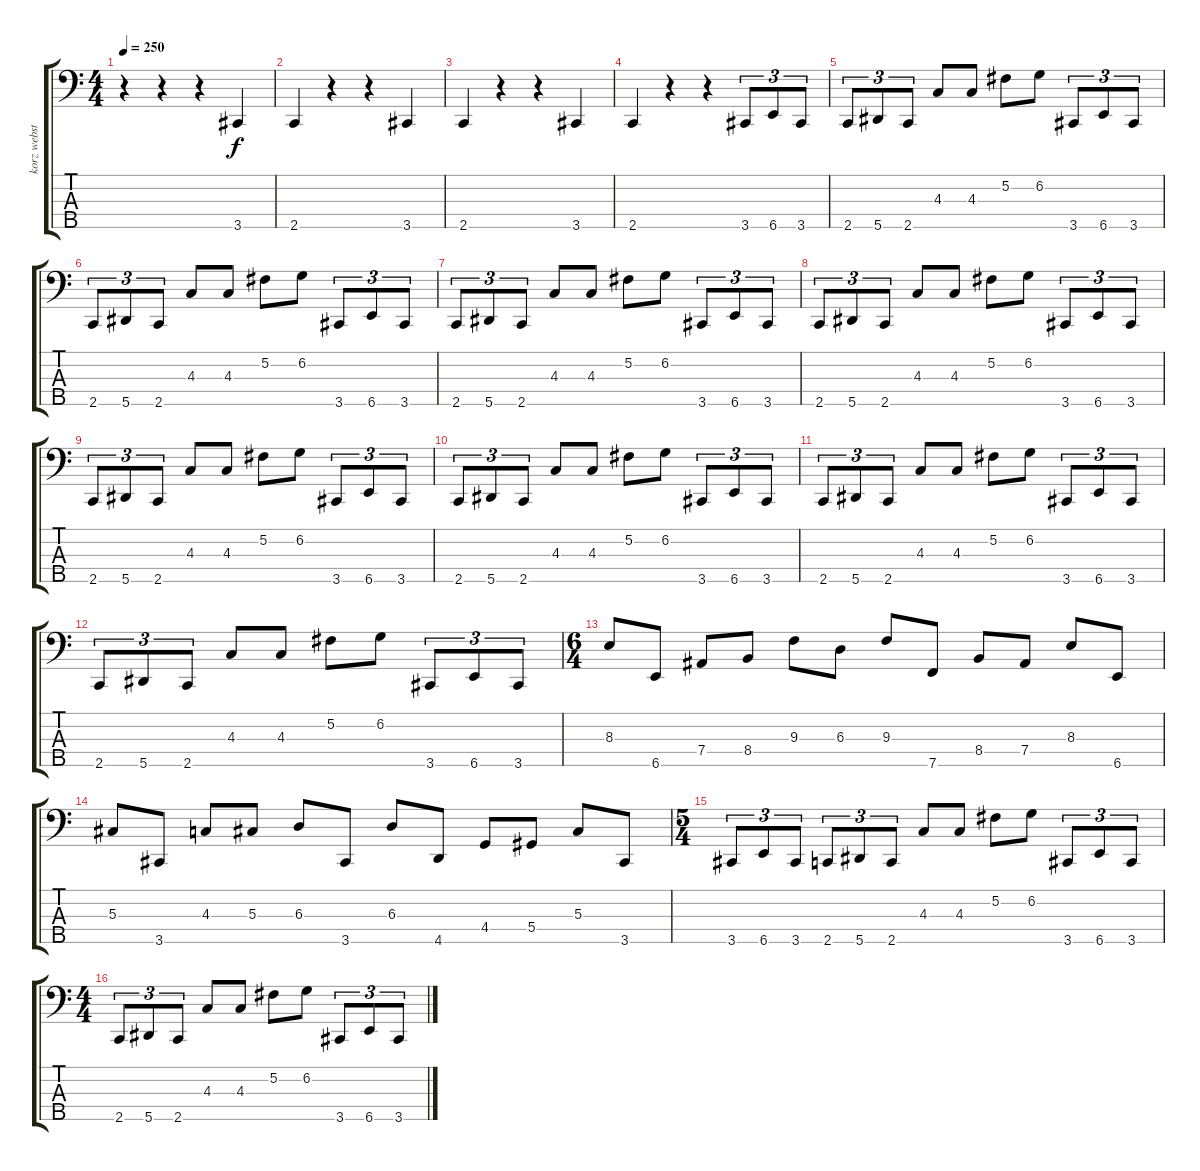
\track ("korz webster" "korz webst") {instrument fretlessbass}
\staff {score tabs}
\tuning (Gb2 Db2 Ab1 Eb1 Bb0) {hide}
\ts (4 4)
\tempo 250
\clef f4
\ks c
r.4{dy f instrument fretlessbass} r.4 r.4 3.5.4 |
2.5.4 r.4 r.4 3.5.4 |
2.5.4 r.4 r.4 3.5.4 |
2.5.4 r.4 r.4 3.5.8{tu (3 2)} 6.5.8{tu (3 2)} 3.5.8{tu (3 2)} |
2.5.8{tu (3 2)} 5.5.8{tu (3 2)} 2.5.8{tu (3 2)} 4.3.8 4.3.8 5.2.8 6.2.8 3.5.8{tu (3 2)} 6.5.8{tu (3 2)} 3.5.8{tu (3 2)} |
2.5.8{tu (3 2)} 5.5.8{tu (3 2)} 2.5.8{tu (3 2)} 4.3.8 4.3.8 5.2.8 6.2.8 3.5.8{tu (3 2)} 6.5.8{tu (3 2)} 3.5.8{tu (3 2)} |
2.5.8{tu (3 2)} 5.5.8{tu (3 2)} 2.5.8{tu (3 2)} 4.3.8 4.3.8 5.2.8 6.2.8 3.5.8{tu (3 2)} 6.5.8{tu (3 2)} 3.5.8{tu (3 2)} |
2.5.8{tu (3 2)} 5.5.8{tu (3 2)} 2.5.8{tu (3 2)} 4.3.8 4.3.8 5.2.8 6.2.8 3.5.8{tu (3 2)} 6.5.8{tu (3 2)} 3.5.8{tu (3 2)} |
2.5.8{tu (3 2)} 5.5.8{tu (3 2)} 2.5.8{tu (3 2)} 4.3.8 4.3.8 5.2.8 6.2.8 3.5.8{tu (3 2)} 6.5.8{tu (3 2)} 3.5.8{tu (3 2)} |
2.5.8{tu (3 2)} 5.5.8{tu (3 2)} 2.5.8{tu (3 2)} 4.3.8 4.3.8 5.2.8 6.2.8 3.5.8{tu (3 2)} 6.5.8{tu (3 2)} 3.5.8{tu (3 2)} |
2.5.8{tu (3 2)} 5.5.8{tu (3 2)} 2.5.8{tu (3 2)} 4.3.8 4.3.8 5.2.8 6.2.8 3.5.8{tu (3 2)} 6.5.8{tu (3 2)} 3.5.8{tu (3 2)} |
2.5.8{tu (3 2)} 5.5.8{tu (3 2)} 2.5.8{tu (3 2)} 4.3.8 4.3.8 5.2.8 6.2.8 3.5.8{tu (3 2)} 6.5.8{tu (3 2)} 3.5.8{tu (3 2)} |
\ts (6 4)
8.3.8 6.5.8 7.4.8 8.4.8 9.3.8 6.3.8 9.3.8 7.5.8 8.4.8 7.4.8 8.3.8 6.5.8 |
5.3.8 3.5.8 4.3.8 5.3.8 6.3.8 3.5.8 6.3.8 4.5.8 4.4.8 5.4.8 5.3.8 3.5.8 |
\ts (5 4)
3.5.8{tu (3 2)} 6.5.8{tu (3 2)} 3.5.8{tu (3 2)} 2.5.8{tu (3 2)} 5.5.8{tu (3 2)} 2.5.8{tu (3 2)} 4.3.8 4.3.8 5.2.8 6.2.8 3.5.8{tu (3 2)} 6.5.8{tu (3 2)} 3.5.8{tu (3 2)} |
\ts (4 4)
2.5.8{tu (3 2)} 5.5.8{tu (3 2)} 2.5.8{tu (3 2)} 4.3.8 4.3.8 5.2.8 6.2.8 3.5.8{tu (3 2)} 6.5.8{tu (3 2)} 3.5.8{tu (3 2)}
